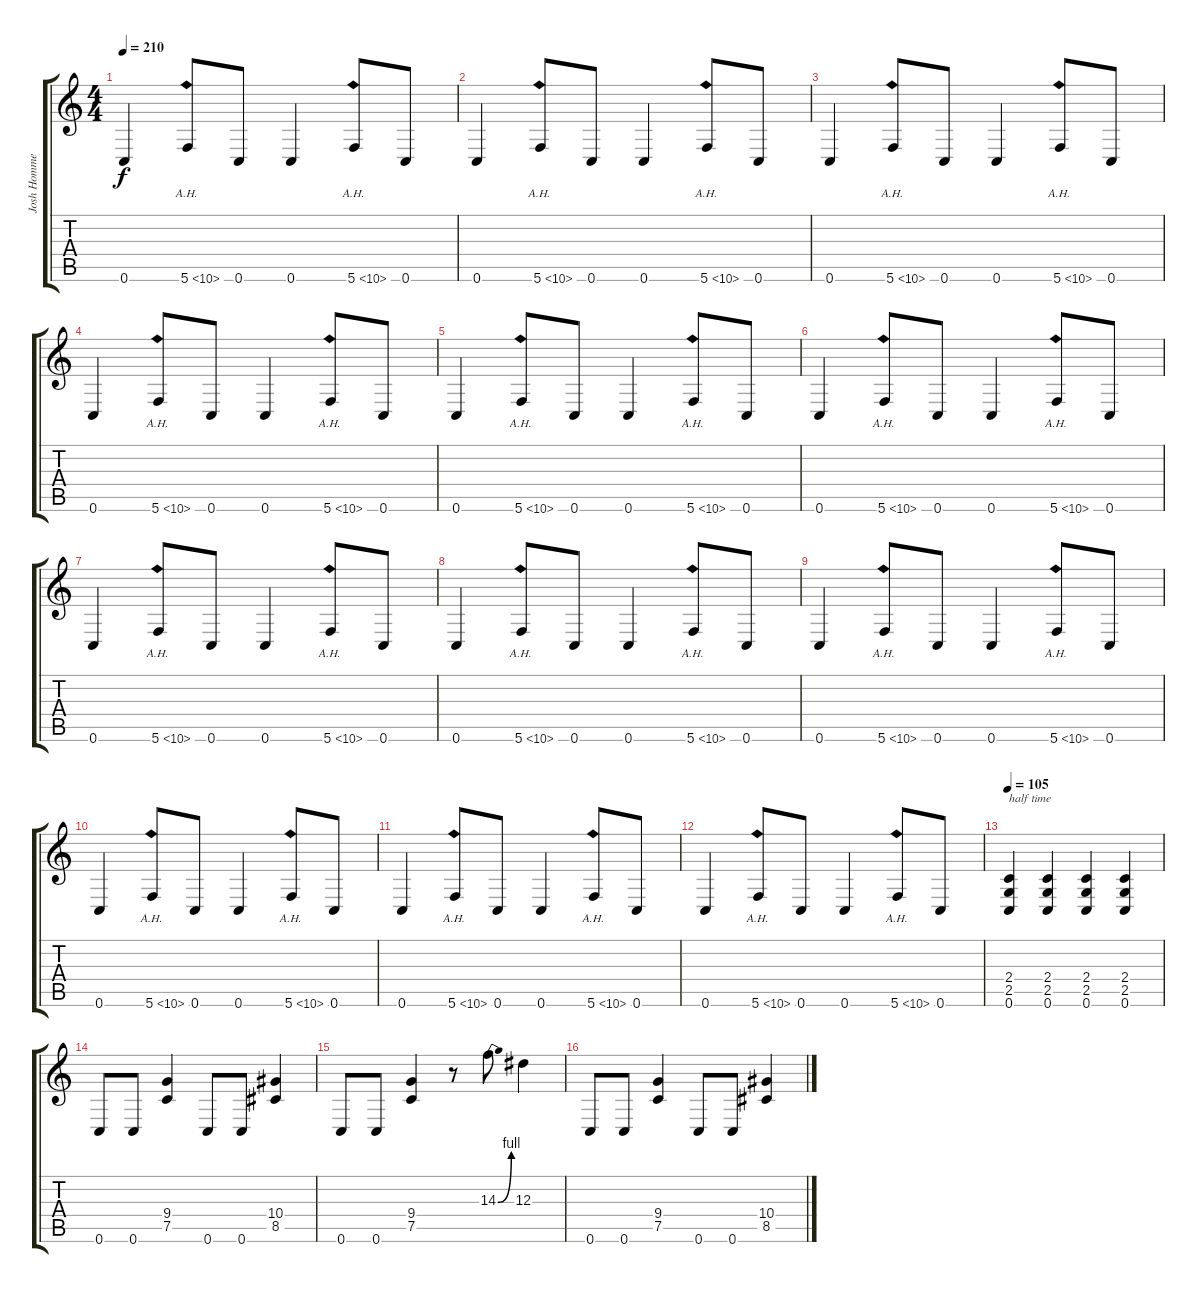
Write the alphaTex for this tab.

\track ("Josh Homme" "Josh Homme") {instrument overdrivenguitar}
\staff {score tabs}
\tuning (C4 G3 Eb3 Bb2 F2 C2) {hide}
\ts (4 4)
\tempo 210
\clef g2
\ks c
0.6.4{dy f} 5.6{ah 5}.8 0.6.8 0.6.4 5.6{ah 5}.8 0.6.8 |
0.6.4 5.6{ah 5}.8 0.6.8 0.6.4 5.6{ah 5}.8 0.6.8 |
0.6.4 5.6{ah 5}.8 0.6.8 0.6.4 5.6{ah 5}.8 0.6.8 |
0.6.4 5.6{ah 5}.8 0.6.8 0.6.4 5.6{ah 5}.8 0.6.8 |
0.6.4 5.6{ah 5}.8 0.6.8 0.6.4 5.6{ah 5}.8 0.6.8 |
0.6.4 5.6{ah 5}.8 0.6.8 0.6.4 5.6{ah 5}.8 0.6.8 |
0.6.4 5.6{ah 5}.8 0.6.8 0.6.4 5.6{ah 5}.8 0.6.8 |
0.6.4 5.6{ah 5}.8 0.6.8 0.6.4 5.6{ah 5}.8 0.6.8 |
0.6.4 5.6{ah 5}.8 0.6.8 0.6.4 5.6{ah 5}.8 0.6.8 |
0.6.4 5.6{ah 5}.8 0.6.8 0.6.4 5.6{ah 5}.8 0.6.8 |
0.6.4 5.6{ah 5}.8 0.6.8 0.6.4 5.6{ah 5}.8 0.6.8 |
0.6.4 5.6{ah 5}.8 0.6.8 0.6.4 5.6{ah 5}.8 0.6.8 |
\tempo 105
(2.4 2.5 0.6).4{txt "half time"} (2.4 2.5 0.6).4 (2.4 2.5 0.6).4 (2.4 2.5 0.6).4 |
0.6.8 0.6.8 (9.4 7.5).4 0.6.8 0.6.8 (10.4 8.5).4 |
0.6.8 0.6.8 (9.4 7.5).4 r.8 14.3{be (bend 0 0 60 4)}.8 12.3.4 |
0.6.8 0.6.8 (9.4 7.5).4 0.6.8 0.6.8 (10.4 8.5).4
